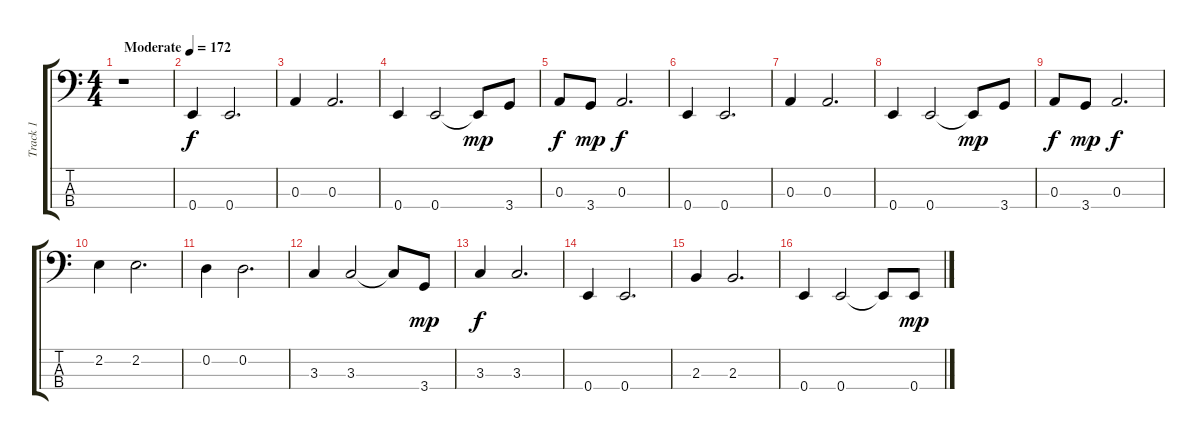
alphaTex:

\track ("Track 1" "Track 1") {instrument electricbasspick}
\staff {score tabs}
\tuning (G2 D2 A1 E1) {hide}
\ts (4 4)
\tempo (172 "Moderate")
\clef f4
\ks c
r.1{dy f instrument electricbasspick} |
0.4.4 0.4.2{d} |
0.3.4 0.3.2{d} |
0.4.4 0.4.2 0.4{t}.8{dy mp} 3.4.8 |
0.3.8{dy f} 3.4.8{dy mp} 0.3.2{d dy f} |
0.4.4 0.4.2{d} |
0.3.4 0.3.2{d} |
0.4.4 0.4.2 0.4{t}.8{dy mp} 3.4.8 |
0.3.8{dy f} 3.4.8{dy mp} 0.3.2{d dy f} |
2.2.4 2.2.2{d} |
0.2.4 0.2.2{d} |
3.3.4 3.3.2 3.3{t}.8 3.4.8{dy mp} |
3.3.4{dy f} 3.3.2{d} |
0.4.4 0.4.2{d} |
2.3.4 2.3.2{d} |
0.4.4 0.4.2 0.4{t}.8 0.4.8{dy mp}
